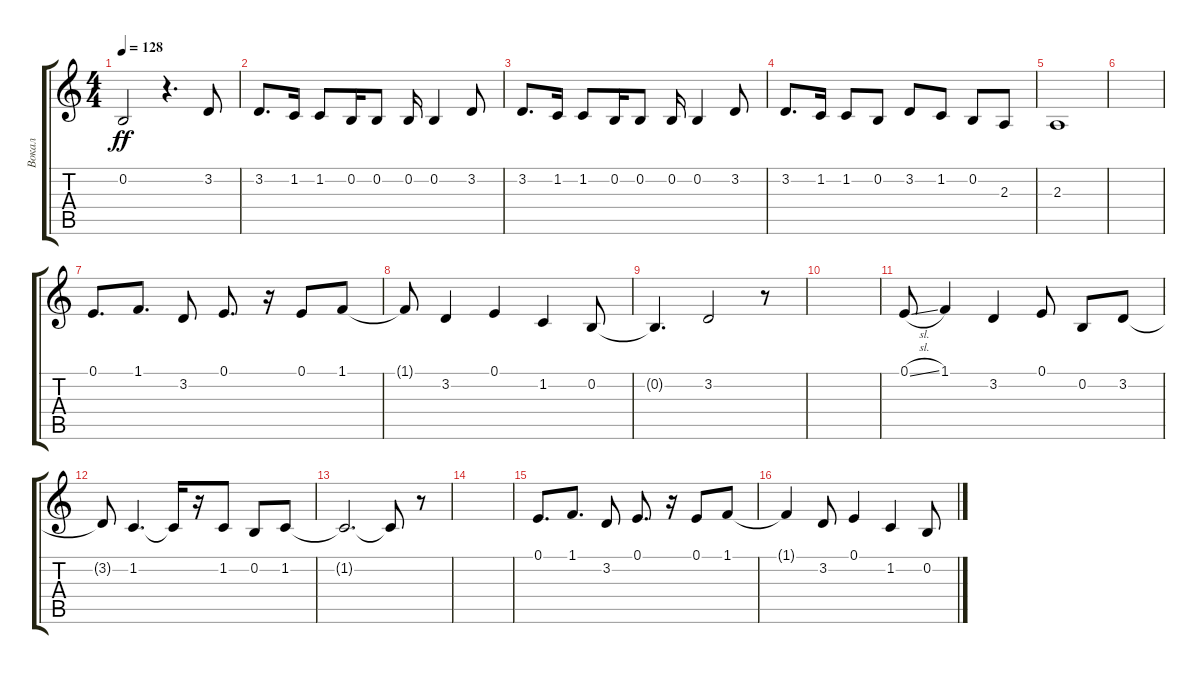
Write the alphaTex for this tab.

\track ("Вокал" "Вокал") {instrument lead6voice}
\staff {score tabs}
\tuning (E4 B3 G3 D3 A2 E2) {hide}
\ts (4 4)
\tempo 128
\clef g2
\ks c
0.2.2{dy ff} r.4{d} 3.2.8 |
3.2.8{d} 1.2.16 1.2.8 0.2.16 0.2.8 0.2.16 0.2.4 3.2.8 |
3.2.8{d} 1.2.16 1.2.8 0.2.16 0.2.8 0.2.16 0.2.4 3.2.8 |
3.2.8{d} 1.2.16 1.2.8 0.2.8 3.2.8 1.2.8 0.2.8 2.3.8 |
2.3.1 |
|
0.1.8{d} 1.1.8{d} 3.2.8 0.1.8{d} r.16 0.1.8 1.1.8 |
1.1{t}.8 3.2.4 0.1.4 1.2.4 0.2.8 |
0.2{t}.4{d} 3.2.2 r.8 |
|
0.1{sl}.8 1.1.4 3.2.4 0.1.8 0.2.8 3.2.8 |
3.2{t}.8 1.2.4{d} 1.2{t}.16 r.16 1.2.8 0.2.8 1.2.8 |
1.2{t}.2{d} 1.2{t}.8 r.8 |
|
0.1.8{d} 1.1.8{d} 3.2.8 0.1.8{d} r.16 0.1.8 1.1.8 |
1.1{t}.4 3.2.8 0.1.4 1.2.4 0.2.8
